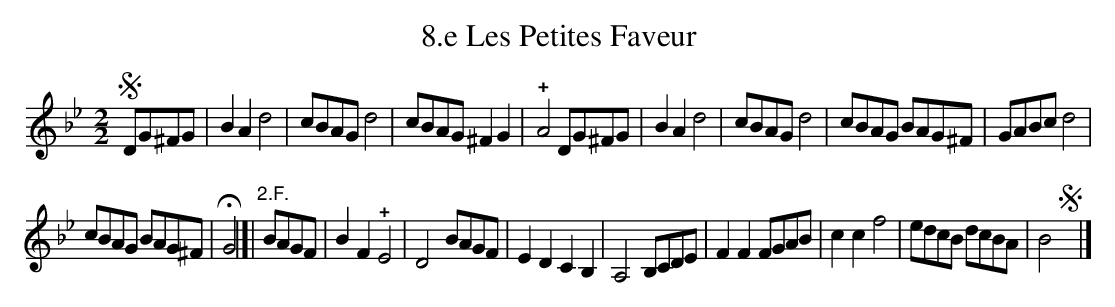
X:1
T: 8.e Les Petites Faveur
M: 2/2
L: 1/8
K: Gm
!segno!DG^FG |\
B2A2 d4 | cBAG d4 | cBAG ^F2G2 | !+!A4 DG^FG |\
B2A2 d4 | cBAG d4 | cBAG BAG^F | GABc d4 |
cBAG BAG^F | HG4 |]| "2.F."BAGF |\
B2F2 !+!E4 | D4 BAGF | E2D2 C2B,2 | A,4 B,CDE |\
F2F2 FGAB | c2c2 f4 | edcB dcBA | B4 !segno!y|]
